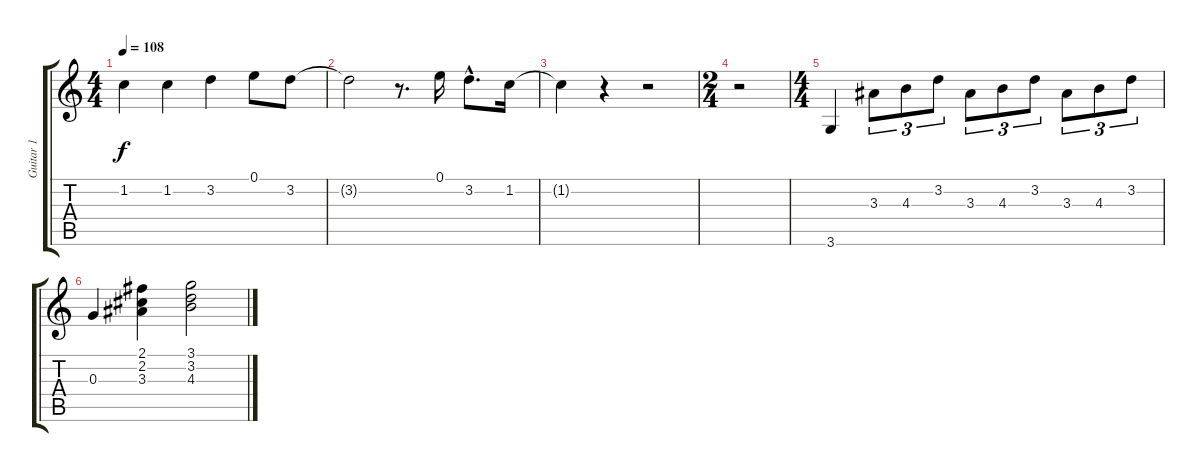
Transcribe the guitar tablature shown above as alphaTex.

\track ("Guitar 1" "Guitar 1") {instrument acousticguitarsteel}
\staff {score tabs}
\tuning (E4 B3 G3 D3 A2 E2) {hide}
\ts (4 4)
\tempo 108
\clef g2
\ks c
1.2.4{dy f} 1.2.4 3.2.4 0.1.8 3.2.8 |
3.2{t}.2 r.8{d} 0.1.16 3.2{hac}.8{d} 1.2.16 |
1.2{t}.4 r.4 r.2 |
\ts (2 4)
r.2 |
\ts (4 4)
3.6.4 3.3.8{tu (3 2)} 4.3.8{tu (3 2)} 3.2.8{tu (3 2)} 3.3.8{tu (3 2)} 4.3.8{tu (3 2)} 3.2.8{tu (3 2)} 3.3.8{tu (3 2)} 4.3.8{tu (3 2)} 3.2.8{tu (3 2)} |
0.3.4 (2.1 2.2 3.3).4 (3.1 3.2 4.3).2
